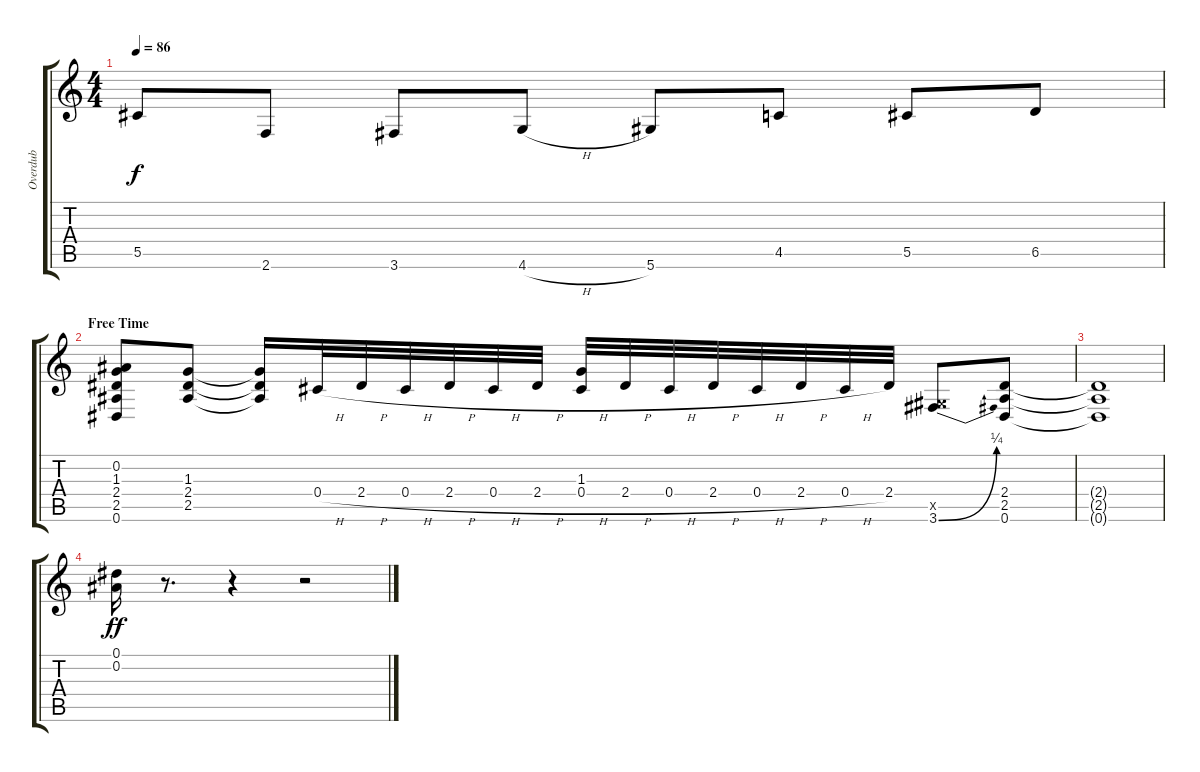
\track ("Overdub" "Overdub") {instrument fretlessbass}
\staff {score tabs}
\tuning (Eb4 Bb3 Gb3 Db3 Ab2 Eb2) {hide}
\ts (4 4)
\tempo 86
\clef g2
\ks c
5.5.8{dy f} 2.6.8 3.6.8 4.6{h}.8 5.6.8 4.5.8 5.5.8 6.5.8 |
\section ("" "Free Time")
(0.2 1.3 2.4 2.5 0.6).8 (1.3 2.4 2.5).8 (1.3{t} 2.4{t} 2.5{t}).16 0.4{h}.32 2.4{h}.32 0.4{h}.32 2.4{h}.32 0.4{h}.32 2.4{h}.32 (1.3 0.4{h}).32 2.4{h}.32 0.4{h}.32 2.4{h}.32 0.4{h}.32 2.4{h}.32 0.4{h}.32 2.4.32 (0.5{x} 3.6{be (bend 0 0 60 1)}).8 (2.4 2.5 0.6).8 |
(2.4{t} 2.5{t} 0.6{t}).1 |
(0.1 0.2).16{dy ff} r.8{d} r.4 r.2
